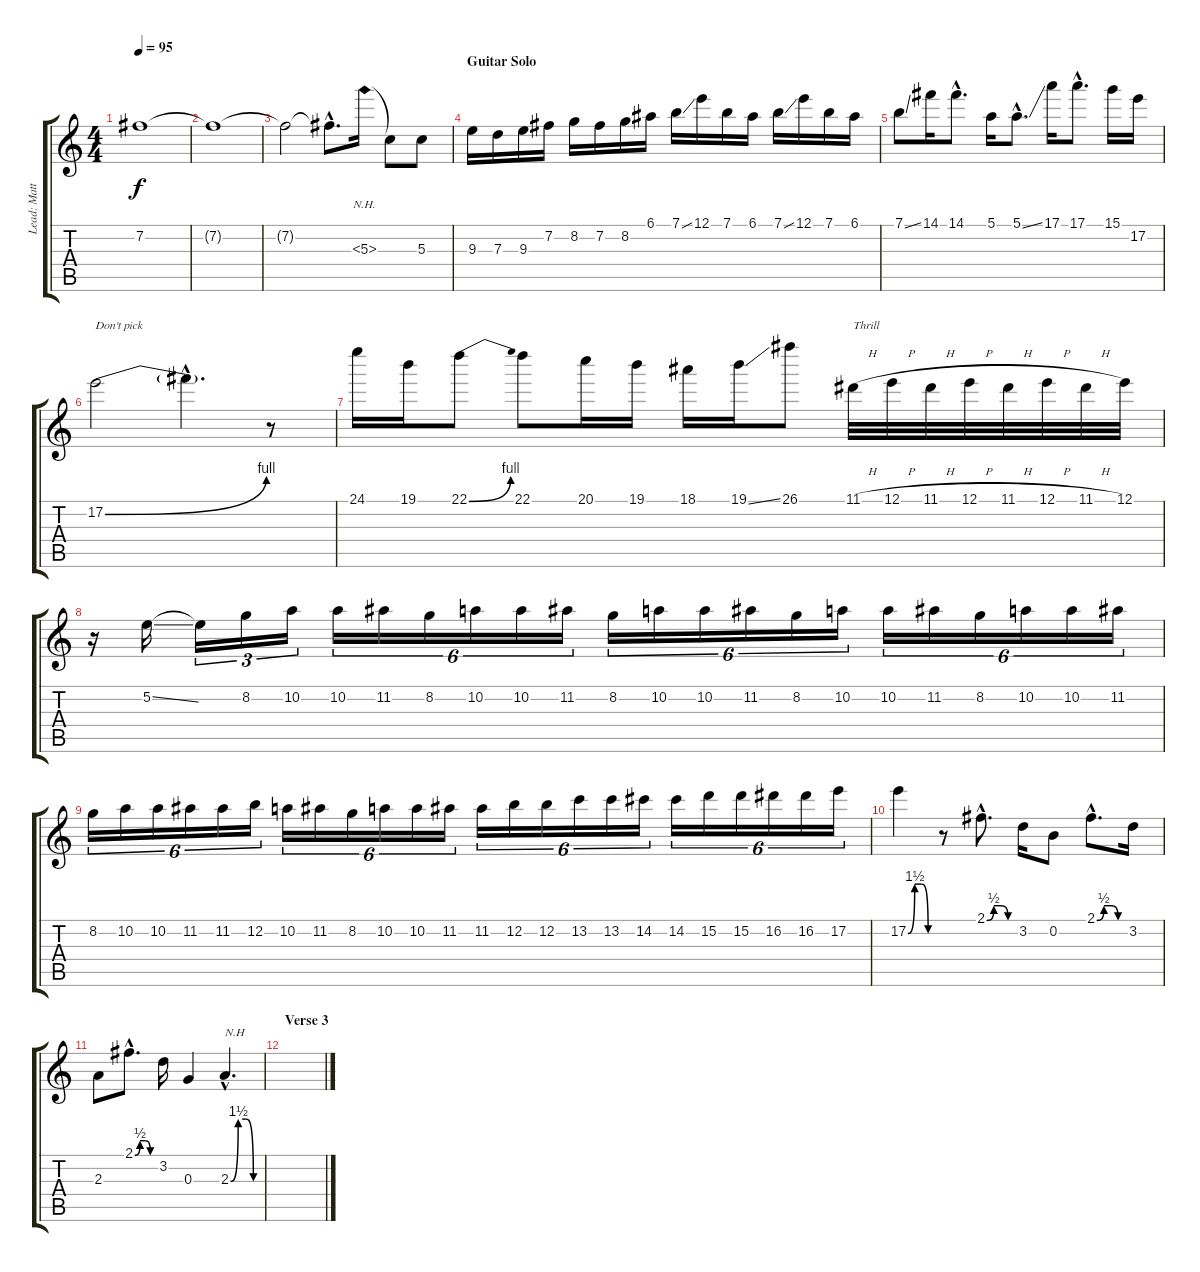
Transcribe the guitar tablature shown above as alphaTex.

\track ("Lead: Mattias Eklundh" "Lead: Matt") {instrument distortionguitar}
\staff {score tabs}
\tuning (E4 B3 G3 D3 A2 E2) {hide}
\ts (4 4)
\tempo 95
\clef g2
\ks c
7.2{t}.1{dy f} |
7.2{t}.1 |
7.2{t}.2 7.2{hac t}.8{d} 5.3{nh}.16 5.3{t}.8 5.3.8 |
\section ("" "Guitar Solo")
9.3.16 7.3.16 9.3.16 7.2.16 8.2.16 7.2.16 8.2.16 6.1.16 7.1{ss}.16 12.1.16 7.1.16 6.1.16 7.1{ss}.16 12.1.16 7.1.16 6.1.16 |
7.1{ss}.8 14.1.16 14.1{hac}.8{d} 5.1.16 5.1{ss hac}.8{d} 17.1.16 17.1{hac}.8{d} 15.1.16 17.2.16 |
17.2{be (bend 0 0 60 4)}.2{txt "Don't pick"} 17.2{hac t}.4{d} r.8 |
24.1.16 19.1.16 22.1{be (bend 0 0 60 4)}.8 22.1.8 20.1.16 19.1.16 18.1.16 19.1{ss}.16 26.1.8 11.1{h}.32{txt "Thrill"} 12.1{h}.32 11.1{h}.32 12.1{h}.32 11.1{h}.32 12.1{h}.32 11.1{h}.32 12.1.32 |
r.16 5.2{ss}.16 5.2{t}.16{tu (3 2)} 8.2.16{tu (3 2)} 10.2.16{tu (3 2)} 10.2.16{tu (6 4)} 11.2.16{tu (6 4)} 8.2.16{tu (6 4)} 10.2.16{tu (6 4)} 10.2.16{tu (6 4)} 11.2.16{tu (6 4)} 8.2.16{tu (6 4)} 10.2.16{tu (6 4)} 10.2.16{tu (6 4)} 11.2.16{tu (6 4)} 8.2.16{tu (6 4)} 10.2.16{tu (6 4)} 10.2.16{tu (6 4)} 11.2.16{tu (6 4)} 8.2.16{tu (6 4)} 10.2.16{tu (6 4)} 10.2.16{tu (6 4)} 11.2.16{tu (6 4)} |
8.2.16{tu (6 4)} 10.2.16{tu (6 4)} 10.2.16{tu (6 4)} 11.2.16{tu (6 4)} 11.2.16{tu (6 4)} 12.2.16{tu (6 4)} 10.2.16{tu (6 4)} 11.2.16{tu (6 4)} 8.2.16{tu (6 4)} 10.2.16{tu (6 4)} 10.2.16{tu (6 4)} 11.2.16{tu (6 4)} 11.2.16{tu (6 4)} 12.2.16{tu (6 4)} 12.2.16{tu (6 4)} 13.2.16{tu (6 4)} 13.2.16{tu (6 4)} 14.2.16{tu (6 4)} 14.2.16{tu (6 4)} 15.2.16{tu (6 4)} 15.2.16{tu (6 4)} 16.2.16{tu (6 4)} 16.2.16{tu (6 4)} 17.2.16{tu (6 4)} |
17.2{be (custom 0 0 15 6 30 6 45 0 60 0)}.4 r.8 2.1{be (custom 0 0 15 2 30 2 45 0 60 0) hac}.8{d} 3.2.16 0.2.8 2.1{be (custom 0 0 15 2 30 2 45 0 60 0) hac}.8{d} 3.2.16 |
2.3.8 2.1{be (custom 0 0 15 2 30 2 45 0 60 0) hac}.8{d} 3.2.16 0.3.4 2.3{be (custom 0 0 15 6 30 6 45 0 60 0) hac}.4{d txt "N.H"} |
\section ("" "Verse 3")
